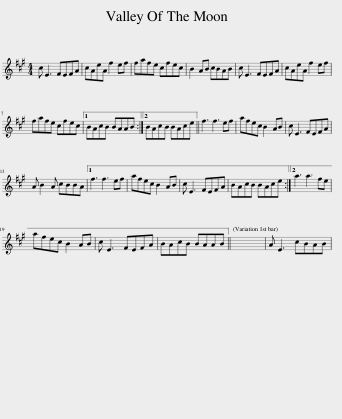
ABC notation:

X:1
L:1/8
M:4/4
I:linebreak $
K:A
V:1 treble
V:1
 c E3 FEFA | cAeA f2 ef | fafe cfec | B2 AB cBAB | c E3 FEFA | %5
 cAeA f2 ef |$ fafe cfec |1 BAcB BAAB :|2 BAcB BAce || f3 f3 ef | %10
 afec B2 AB | c E3 FEFA |$ A B2 A cBBA |1 f3 f3 ef | afec B2 AB | %15
 c E3 FEFA | BAcB BAce :|2 a3 a3 fe |$ afec B2 AB | c E3 FEFA | %20
 BAcB BAAB || x8 | A E3 cBAB | %23
